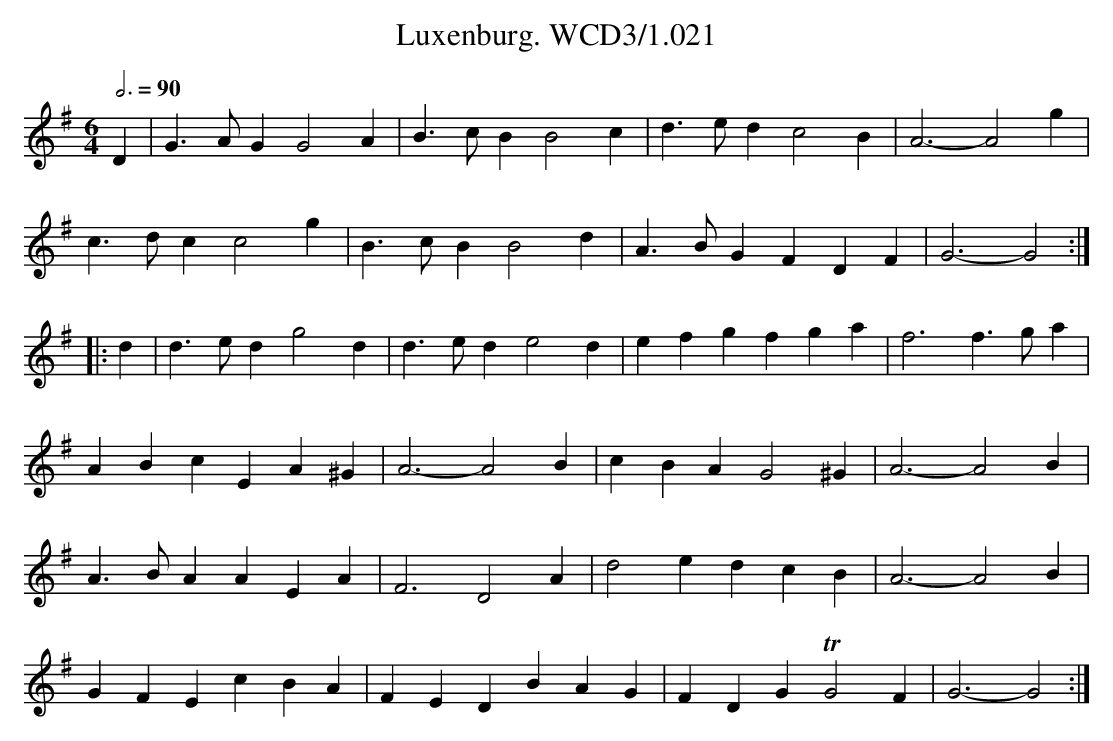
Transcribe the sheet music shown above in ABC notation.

X:1
T:Luxenburg. WCD3/1.021
M:6/4
L:1/4
Q:3/4=90
K:G
D|G3/ A/ G G2 A|B3/ c/ B B2 c|d3/ e/ d c2 B|A3-A2 g|
c3/ d/ c c2 g|B3/ c/ B B2 d|A3/ B/ GFDF|G3-G2:|
|:d|d3/ e/ d g2 d|d3/ e/ d e2 d|efgfga|f3 f3/ g/ a|
ABcEA^G|A3-A2B|cBA G2^G|A3-A2B|
A3/ B/ AAEA|F3D2A|d2edcB|A3-A2 B|
GFEcBA|FEDBAG|FDG TG2 F|G3-G2:|
